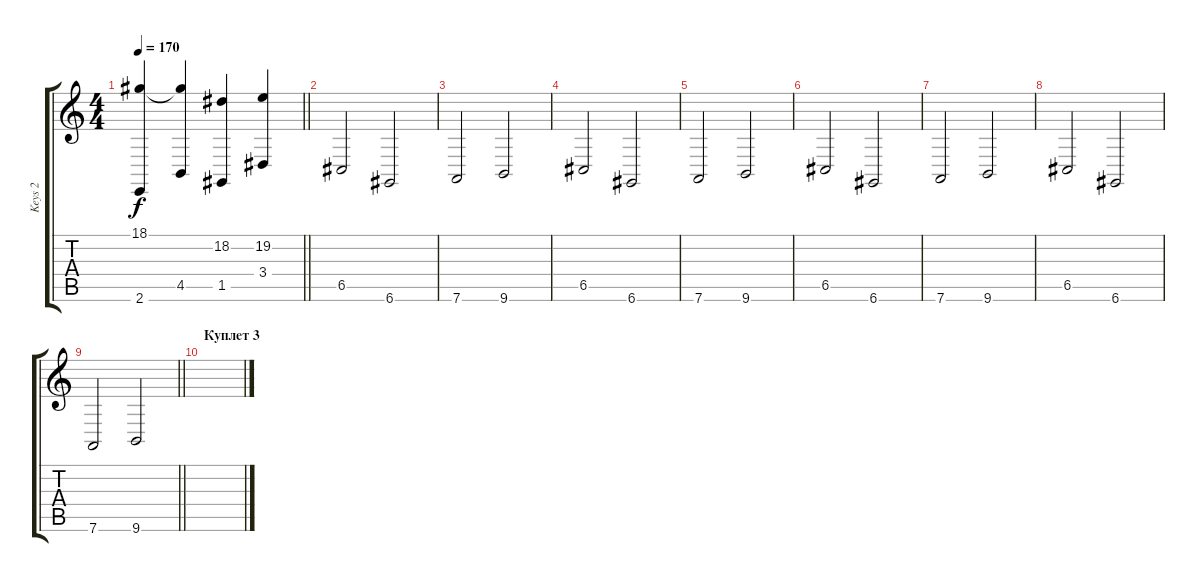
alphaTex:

\track ("Keys 2" "Keys 2") {instrument stringensemble1}
\staff {score tabs}
\tuning (D4 A3 F3 C3 G2 D2) {hide}
\ts (4 4)
\tempo 170
\clef g2
\barLineRight lightlight
\ks c
(18.1 2.6).4{dy f} (18.1{t} 4.5).4 (18.2 1.5).4 (19.2 3.4).4 |
\section ("" "")
6.5.2 6.6.2 |
7.6.2 9.6.2 |
6.5.2 6.6.2 |
7.6.2 9.6.2 |
6.5.2 6.6.2 |
7.6.2 9.6.2 |
6.5.2 6.6.2 |
\barLineRight lightlight
7.6.2 9.6.2 |
\section ("" "Куплет 3")
